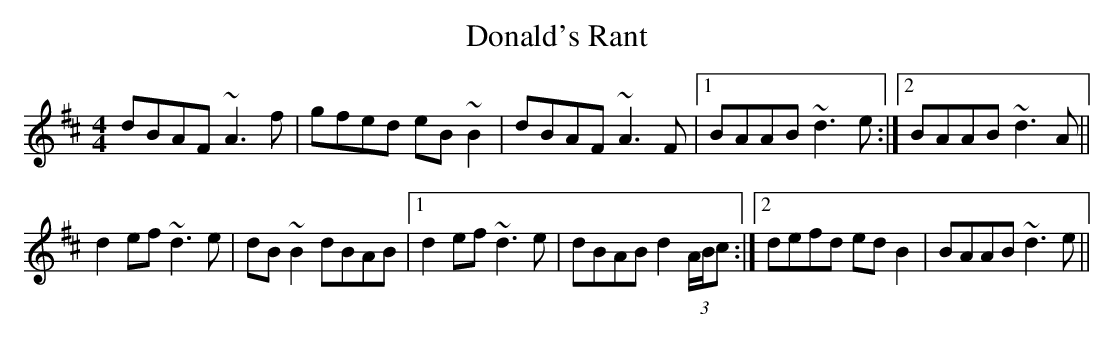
X:1
T: Donald's Rant
M: 4/4
L: 1/8
K: Dmaj
dBAF ~A3 f|gfed eB~B2|dBAF ~A3 F|1 BAAB ~d3 e:|2 BAAB ~d3 A||
d2 ef ~d3 e|dB~B2 dBAB|1 d2 ef ~d3 e|dBAB d2 (3A/B/c:|2 defd ed B2|BAAB ~d3 e||
